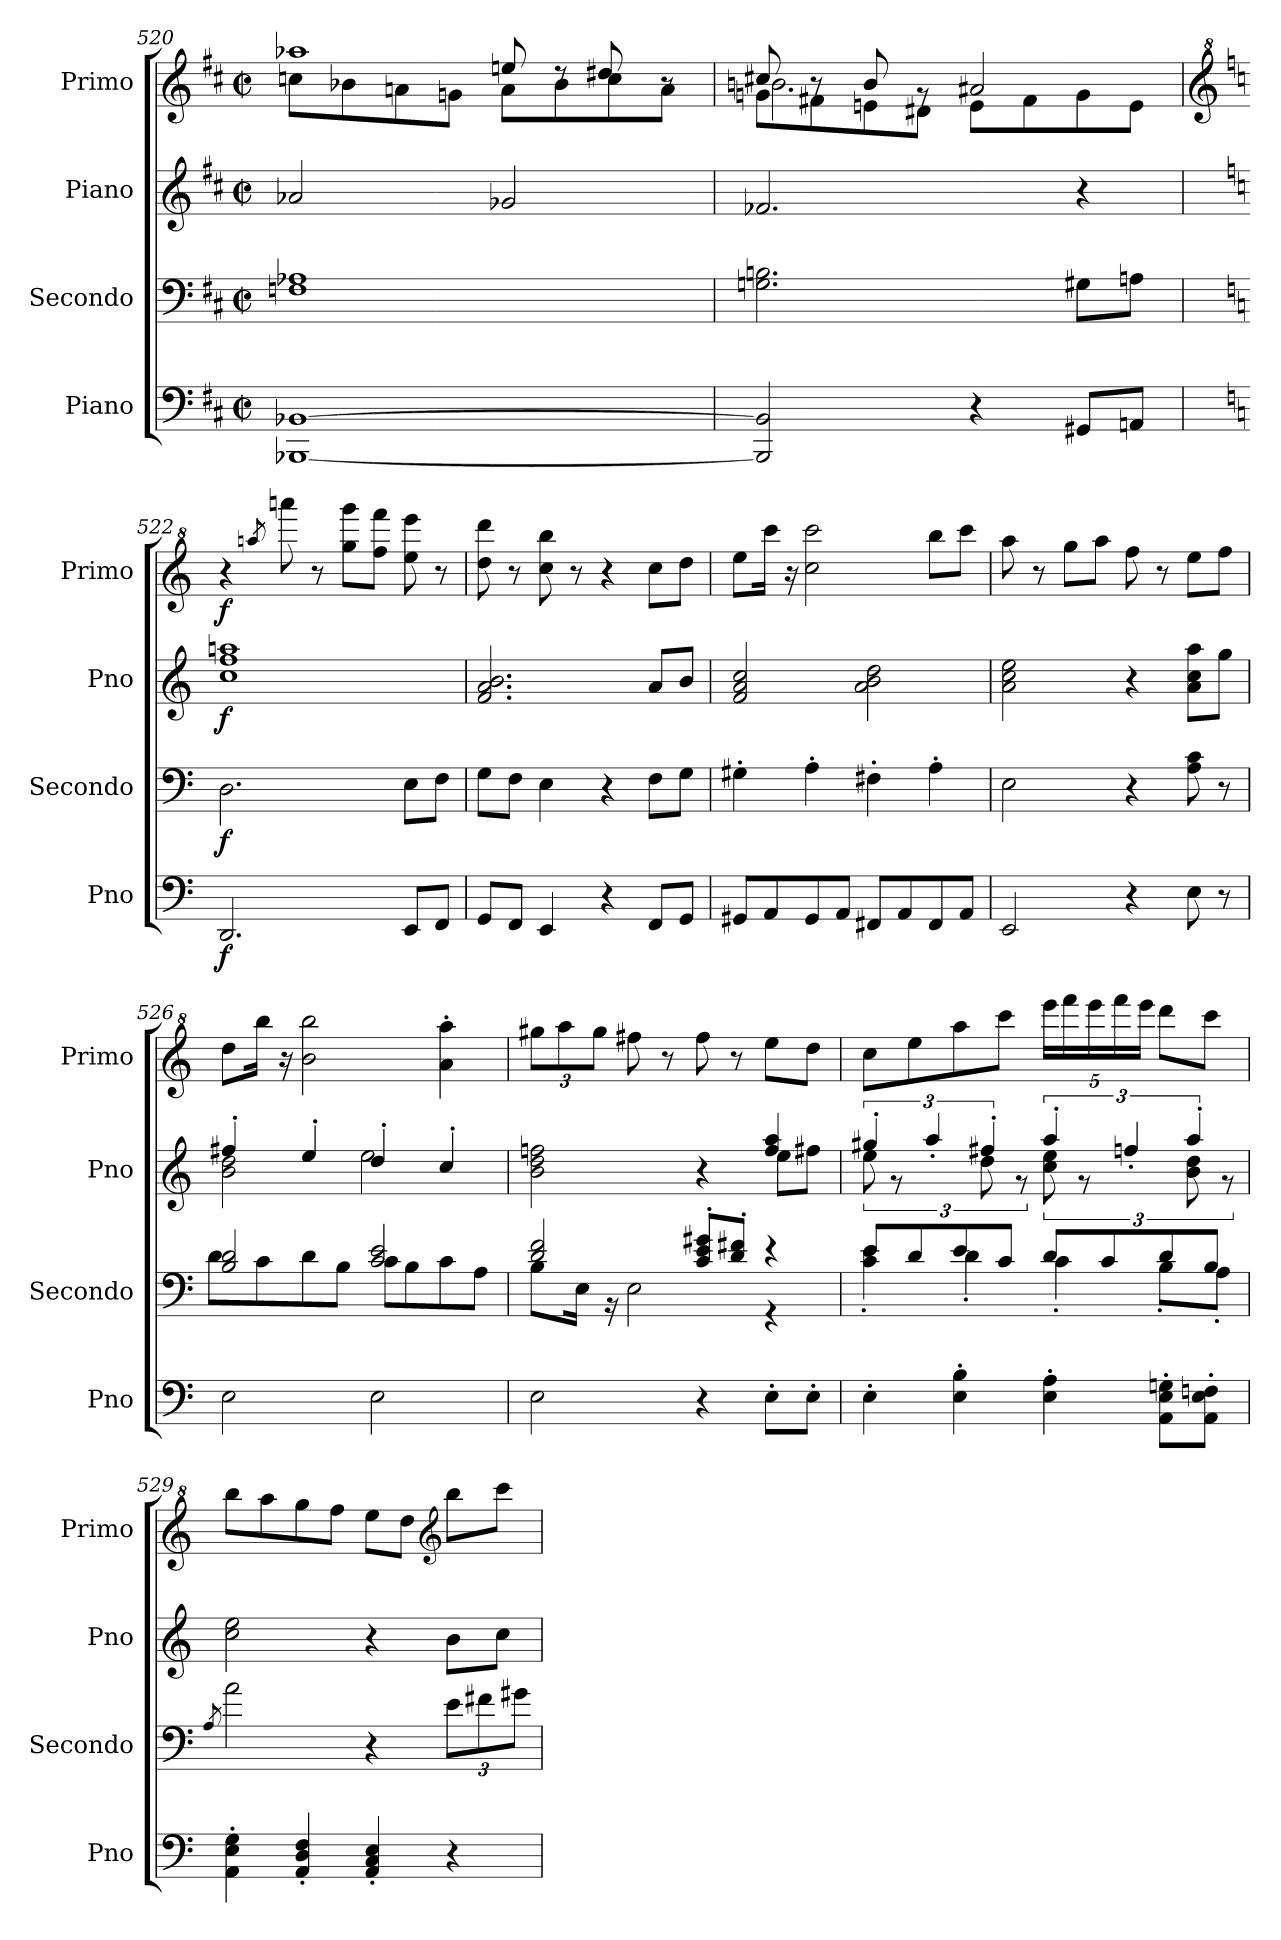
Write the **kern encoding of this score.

**kern	**dynam	**kern	**dynam	**kern	**dynam	**kern	**dynam
*part4	*part4	*part3	*part3	*part2	*part2	*part1	*part1
*staff4	*staff4	*staff3	*staff3	*staff2	*staff2	*staff1	*staff1
*I"Piano	*	*I"Secondo	*	*I"Piano	*	*I"Primo	*
*I'Pno	*	*I'Secondo	*	*I'Pno	*	*I'Primo	*
*clefF4	*	*clefF4	*	*clefG2	*	*clefG2	*
*k[f#c#]	*	*k[f#c#]	*	*k[f#c#]	*	*k[f#c#]	*
*M4/4	*	*M4/4	*	*M4/4	*	*M4/4	*
*met(c|)	*	*met(c|)	*	*met(c|)	*	*met(c|)	*
=520	=520	=520	=520	=520	=520	=520	=520
*	*	*	*	*	*	*^	*
*	*	*	*	*	*	*	*^	*
[1BBB-X [1BB-X	.	1Fn 1A-X	.	2a-X/	.	8ccn\L	1aa-X	2ryy	.
.	.	.	.	.	.	8b-X\	.	.	.
.	.	.	.	.	.	8an\	.	.	.
.	.	.	.	.	.	8gn\J	.	.	.
.	.	.	.	2g-X/	.	8a\L	.	8een/	.
.	.	.	.	.	.	8b-\	.	8rdd	.
.	.	.	.	.	.	8cc\	.	8dd#X/	.
.	.	.	.	.	.	8a\J	.	8r	.
!!LO:LB:g=z	!!	!!
=521	=521	=521	=521	=521	=521	=521	=521	=521	=521
2BBB-/] 2BB-/]	.	2.Gn\ 2.Bn\	.	2.f-X/	.	8gn\L	8cc#X/	2.bn\	.
.	.	.	.	.	.	8f#X\	8r	.	.
.	.	.	.	.	.	8en\	8b/	.	.
.	.	.	.	.	.	8d#X\J	8rg	.	.
4r	.	.	.	.	.	8e\L	2a#X/	.	.
.	.	.	.	.	.	8f#\	.	.	.
8GG#X/L	.	8G#X\L	.	4r	.	8g\	.	4ryy	.
8AAn/J	.	8An\J	.	.	.	8e\J	.	.	.
*	*	*	*	*	*	*v	*v	*v	*
=522	=522	=522	=522	=522	=522	=522	=522
*	*	*	*	*	*	*clefG^2	*
*k[]	*	*k[]	*	*k[]	*	*k[]	*
!	!LO:DY:b	!	!LO:DY:b	!	!LO:DY:b	!	!LO:DY:b
2.DD/	f	2.D\	f	1cc 1ff 1aan	f	4r	f
.	.	.	.	.	.	8qaaan/	.
.	.	.	.	.	.	8aaaan\	.
.	.	.	.	.	.	8r	.
.	.	.	.	.	.	8ggg\ 8gggg\L	.
.	.	.	.	.	.	8fff\ 8ffff\J	.
8EE/L	.	8E\L	.	.	.	8eee\ 8eeee\	.
8FF/J	.	8F\J	.	.	.	8r	.
=523	=523	=523	=523	=523	=523	=523	=523
8GG/L	.	8G\L	.	2.f/ 2.a/ 2.b/	.	8ddd\ 8dddd\	.
8FF/J	.	8F\J	.	.	.	8r	.
4EE/	.	4E\	.	.	.	8ccc\ 8bbb\	.
.	.	.	.	.	.	8r	.
4r	.	4r	.	.	.	4r	.
8FF/L	.	8F\L	.	8a/L	.	8ccc\L	.
8GG/J	.	8G\J	.	8b/J	.	8ddd\J	.
!!LO:PB:g=z
=524	=524	=524	=524	=524	=524	=524	=524
8GG#X/L	.	4G#X'\	.	2f/ 2a/ 2cc/	.	8eee\L	.
8AA/	.	.	.	.	.	16cccc\Jk	.
.	.	.	.	.	.	16r	.
8GG#/	.	4A'\	.	.	.	2ccc\ 2cccc\	.
8AA/J	.	.	.	.	.	.	.
8FF#X/L	.	4F#X'\	.	2a\ 2b\ 2dd\	.	.	.
8AA/	.	.	.	.	.	.	.
8FF#/	.	4A'\	.	.	.	8bbb\L	.
8AA/J	.	.	.	.	.	8cccc\J	.
=525	=525	=525	=525	=525	=525	=525	=525
2EE/	.	2E\	.	2a\ 2cc\ 2ee\	.	8aaa\	.
.	.	.	.	.	.	8r	.
.	.	.	.	.	.	8ggg\L	.
.	.	.	.	.	.	8aaa\J	.
4r	.	4r	.	4r	.	8fff\	.
.	.	.	.	.	.	8r	.
8E\	.	8A\ 8c\	.	8a\ 8cc\ 8aa\L	.	8eee\L	.
8r	.	8r	.	8gg\J	.	8fff\J	.
=526	=526	=526	=526	=526	=526	=526	=526
*	*	*^	*	*^	*	*	*
2E\	.	2B/ 2d/	8d\L	.	4ff#X'/	2b\ 2dd\	.	8ddd\L	.
.	.	.	8c\	.	.	.	.	16bbb\Jk	.
.	.	.	.	.	.	.	.	16r	.
.	.	.	8d\	.	4ee'/	.	.	2bb\ 2bbb\	.
.	.	.	8B\J	.	.	.	.	.	.
2E\	.	2c/ 2e/	8c\L	.	4dd'/	2ee\	.	.	.
.	.	.	8B\	.	.	.	.	.	.
.	.	.	8c\	.	4cc'/	.	.	4aa\' 4aaa\'	.
.	.	.	8A\J	.	.	.	.	.	.
!!LO:LB:g=z
=527	=527	=527	=527	=527	=527	=527	=527	=527	=527
*	*	*	*	*	*	*	*	*Xbrackettup	*
2E\	.	2d/ 2f/	8B\L	.	2b\ 2dd\ 2ffn\	2.ryy	.	12ggg#X\L	.
.	.	.	.	.	.	.	.	12aaa\	.
.	.	.	16E\Jk	.	.	.	.	.	.
.	.	.	.	.	.	.	.	12ggg#\J	.
.	.	.	16r	.	.	.	.	.	.
.	.	.	2E\	.	.	.	.	8fff#X\	.
.	.	.	.	.	.	.	.	8r	.
4r	.	8c/' 8e/' 8g#X/'L	.	.	4r	.	.	8fff#\	.
.	.	8d/' 8f#X/'J	.	.	.	.	.	8r	.
8E'\L	.	4r	4r	.	4ff/ 4aa/	8ee\L	.	8eee\L	.
8E'\J	.	.	.	.	.	8ff#X\J	.	8ddd\J	.
=528	=528	=528	=528	=528	=528	=528	=528	=528	=528
4E'\	.	8e/L	4c\' 4e\'	.	6gg#X'/	12ee\	.	8ccc\L	.
.	.	.	.	.	.	12r	.	.	.
.	.	8d/	.	.	.	.	.	8eee\	.
.	.	.	.	.	6aa'/	6ryy	.	.	.
4E\' 4B\'	.	8e/	4d'\	.	.	.	.	8aaa\	.
.	.	.	.	.	6ff#X'/	12dd\	.	.	.
.	.	8c/J	.	.	.	.	.	8cccc\J	.
.	.	.	.	.	.	12r	.	.	.
4E\' 4A\'	.	8d/L	4c'\	.	6aa'/	12cc\ 12ee\	.	20eeee\LL	.
.	.	.	.	.	.	.	.	20ffff\	.
.	.	.	.	.	.	12r	.	.	.
.	.	.	.	.	.	.	.	20eeee\	.
.	.	8c/	.	.	.	.	.	.	.
.	.	.	.	.	.	.	.	20ffff\	.
.	.	.	.	.	6ffn'/	6ryy	.	.	.
.	.	.	.	.	.	.	.	20eeee\JJ	.
8AA\' 8E\' 8Gn\'L	.	8d/	8B'\L	.	.	.	.	8dddd\L	.
.	.	.	.	.	6aa'/	12b\ 12dd\	.	.	.
8AA\' 8E\' 8Fn\'J	.	8B/J	8A'\J	.	.	.	.	8cccc\J	.
.	.	.	.	.	.	12r	.	.	.
*	*	*v	*v	*	*	*	*	*	*
*	*	*	*	*v	*v	*	*	*
!!LO:LB:g=z
=529	=529	=529	=529	=529	=529	=529	=529
.	.	8qA/	.	.	.	.	.
4AA\' 4E\' 4G\'	.	2a\	.	2cc\ 2ee\	.	8bbb\L	.
.	.	.	.	.	.	8aaa\	.
4AA/' 4D/' 4F/'	.	.	.	.	.	8ggg\	.
.	.	.	.	.	.	8fff\J	.
4AA/' 4C/' 4E/'	.	4r	.	4r	.	8eee\L	.
.	.	.	.	.	.	8ddd\J	.
*	*	*	*	*	*	*clefG2	*
*	*	*Xbrackettup	*	*	*	*	*
4r	.	12e\L	.	8b\L	.	8bb\L	.
.	.	12f#X\	.	.	.	.	.
.	.	.	.	8cc\J	.	8ccc\J	.
.	.	12g#X\J	.	.	.	.	.
=	=	=	=	=	=	=	=
*-	*-	*-	*-	*-	*-	*-	*-
